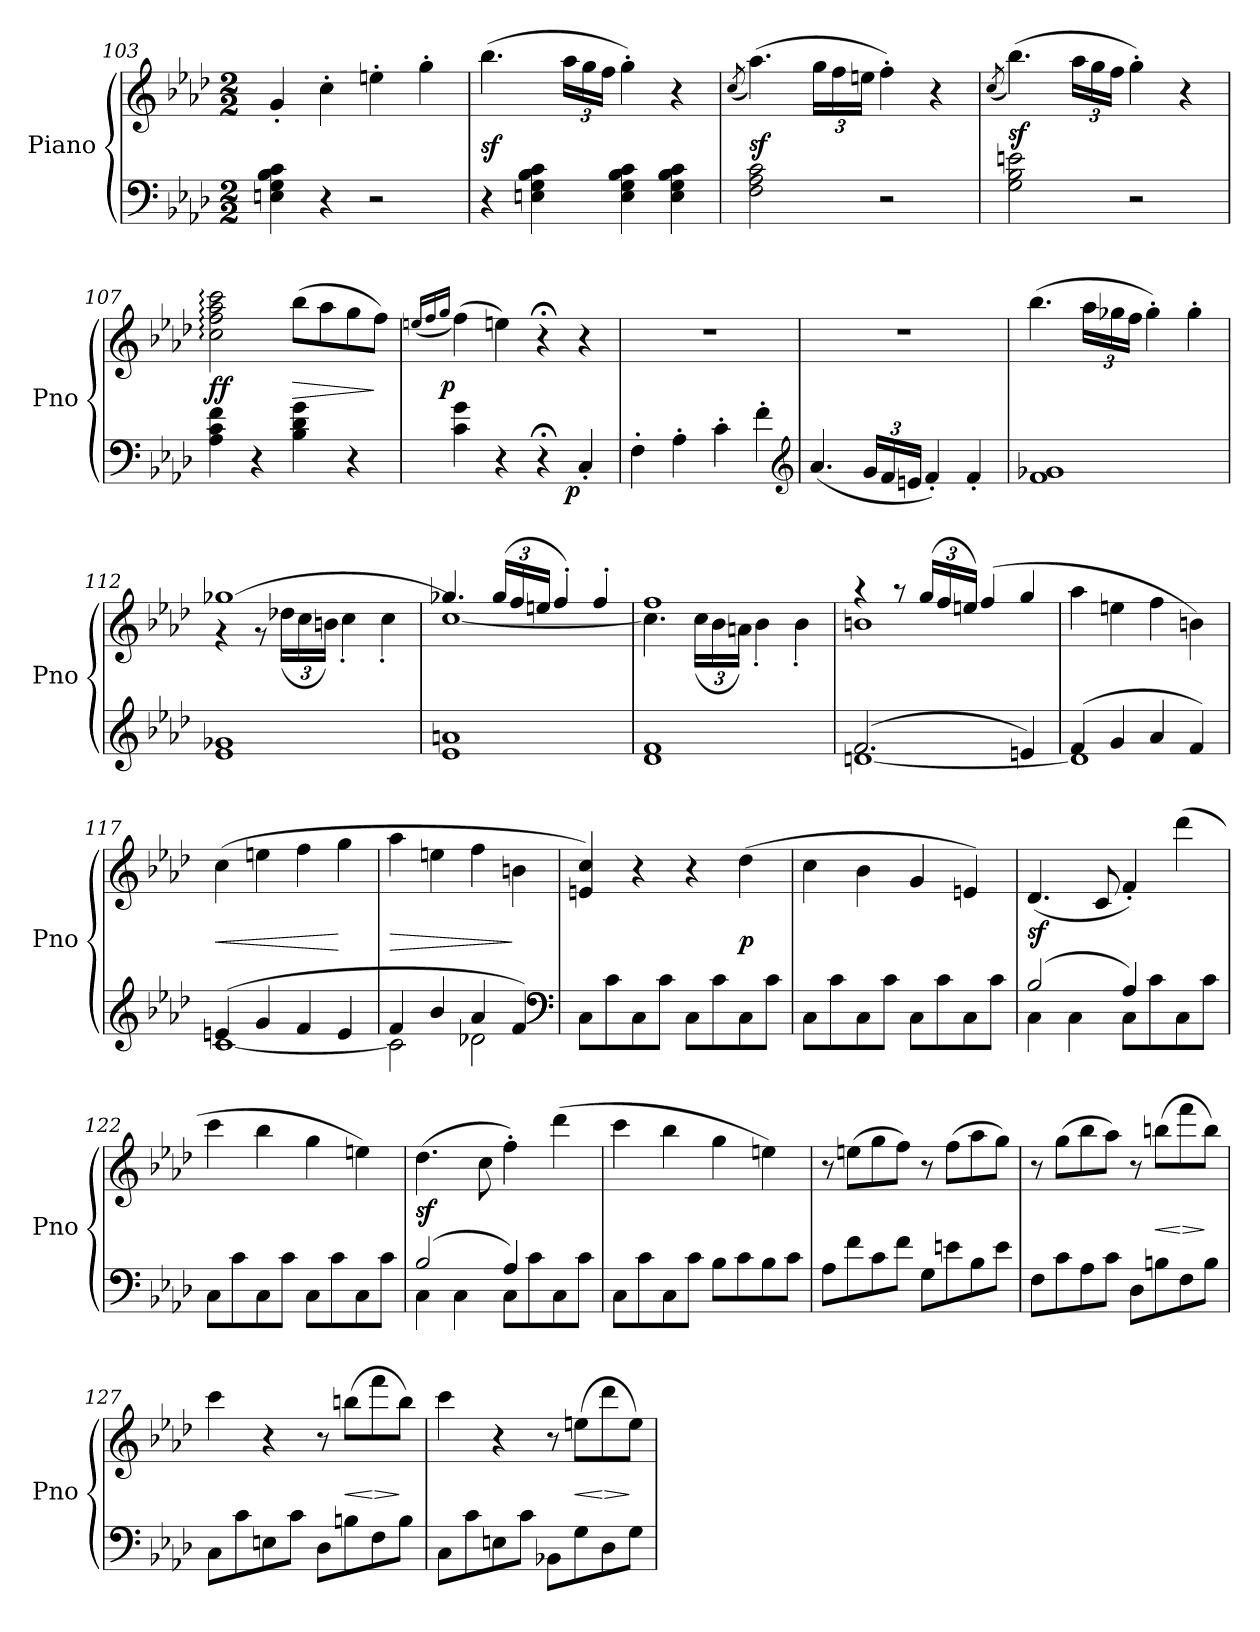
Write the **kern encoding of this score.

**kern	**kern	**dynam
*part1	*part1	*part1
*staff2	*staff1	*staff1/2
*I"Piano	*	*
*I'Pno	*	*
*clefF4	*clefG2	*
*k[b-e-a-d-]	*k[b-e-a-d-]	*
*f:	*f:	*
*M2/2	*M2/2	*
=103	=103	=103
4En 4G 4B- 4c	4g'	.
4r	4cc'	.
2r	4een'	.
.	4gg'	.
=104	=104	=104
4r	(4.bb-	sf
4En 4G 4B- 4c	.	.
.	24aa-LL	.
.	24gg	.
.	24ffJJ	.
4E 4G 4B- 4c	4gg')	.
4E 4G 4B- 4c	4r	.
=105	=105	=105
.	(<8qcc	.
2F 2A- 2c	(4.aa-)	sf
.	24ggLL	.
.	24ff	.
.	24eenJJ	.
2r	4ff')	.
.	4r	.
=106	=106	=106
.	(<8qcc	.
2G 2B- 2en	(4.bb-)	sf
.	24aa-LL	.
.	24gg	.
.	24ffJJ	.
2r	4gg')	.
.	4r	.
=107	=107	=107
4A- 4c 4f	2cc: 2ff: 2aa-: 2ccc:	ff
4r	.	.
4B- 4d- 4g	(8bb-L	>
.	8aa-	.
4r	8gg	.
.	8ffJ)	]
=108	=108	=108
.	(<16qeenLL	.
.	16qff	.
.	16qggJJ	.
!	!	!LO:DY:rj
4c 4g	(4ff)	p
4r	4een)	.
4r;<	4r;<	.
!	!	!LO:DY:b=2:rj
4C'	4r	p
=109	=109	=109
4F'	1r	.
4A-'	.	.
4c'	.	.
4f'	.	.
*clefG2	*	*
=110	=110	=110
(4.a-	1r	.
24gLL	.	.
24f	.	.
24enJJ	.	.
4f')	.	.
4f'	.	.
=111	=111	=111
1f 1g-X	(4.bb-	.
.	24aa-LL	.
.	24gg-X	.
.	24ffJJ	.
.	4gg-')	.
.	4gg-'	.
=112	=112	=112
*	*^	*
1e- 1g-X	[1gg-X	4rg	.
.	.	8rg	.
.	.	(24dd-XLL	.
.	.	24cc	.
.	.	24bnJJ)	.
.	.	4cc'>	.
.	.	4cc'>	.
=113	=113	=113	=113
1e- 1an	4.gg-X]	[1cc	.
.	(24gg-LL	.	.
.	24ff	.	.
.	24eenJJ	.	.
.	4ff'<)	.	.
.	4ff'<	.	.
=114	=114	=114	=114
1d- 1f	1ff	4.cc]	.
.	.	(24ccLL	.
.	.	24b-	.
.	.	24anJJ)	.
.	.	4b-'>	.
.	.	4b-'>	.
=115	=115	=115	=115
*^	*	*	*
(2.f	[1dn	4raa	1bn	.
.	.	8raa	.	.
.	.	(24ggLL	.	.
.	.	24ff	.	.
.	.	24eenJJ)	.	.
.	.	(4ff	.	.
4en)	.	4gg	.	.
*	*	*v	*v	*
=116	=116	=116	=116
(4f	1dn]	4aa-	.
4g	.	4een	.
4a-	.	4ff	.
4f)	.	4bn)	.
=117	=117	=117	=117
(4en	[1c	(>4cc	<
4g	.	4een	.
4f	.	4ff	.
4e	.	4gg	[
=118	=118	=118	=118
4f	2c]	4aa-	>
4b-	.	4een	.
4a-	2d-X	4ff	.
4f)	.	4bn	]
*v	*v	*	*
*clefF4	*	*
=119	=119	=119
8CL	4en 4cc)	.
8c	.	.
8C	4r	.
8cJ	.	.
8CL	4r	.
8c	.	.
8C	(>4dd-	p
8cJ	.	.
=120	=120	=120
8CL	4cc	.
8c	.	.
8C	4b-	.
8cJ	.	.
8CL	4g	.
8c	.	.
8C	4en)	.
8cJ	.	.
=121	=121	=121
*^	*	*
(2B-	4C	(4.d-	sf
.	4C	.	.
.	.	8c	.
4A-)	8CL	4f')	.
.	8c	.	.
4ryy	8C	(4ddd-	.
.	8cJ	.	.
*v	*v	*	*
=122	=122	=122
8CL	4ccc	.
8c	.	.
8C	4bb-	.
8cJ	.	.
8CL	4gg	.
8c	.	.
8C	4een)	.
8cJ	.	.
=123	=123	=123
*^	*	*
(2B-	4C	(4.dd-	sf
.	4C	.	.
.	.	8cc	.
4A-)	8CL	4ff')	.
.	8c	.	.
4ryy	8C	(4ddd-	.
.	8cJ	.	.
*v	*v	*	*
=124	=124	=124
8CL	4ccc	.
8c	.	.
8C	4bb-	.
8cJ	.	.
8B-L	4gg	.
8c	.	.
8B-	4een)	.
8cJ	.	.
=125	=125	=125
8A-L	8r	.
8f	(8eenL	.
8c	8gg	.
8fJ	8ffJ)	.
8GL	8r	.
8en	(8ffL	.
8B-	8aa-	.
8eJ	8ggJ)	.
=126	=126	=126
8FL	8r	.
8c	(8ggL	.
8A-	8bb-	.
8cJ	8aa-J)	.
8D-L	8r	.
8Bn	(8bbnL	<
8F	8fff	[ >
8BJ	8bbJ)	]
=127	=127	=127
8CL	4ccc	.
8c	.	.
8En	4r	.
8cJ	.	.
8D-L	8r	.
8Bn	(8bbnL	<
8F	8fff	[ >
8BJ	8bbJ)	]
=128	=128	=128
8CL	4ccc	.
8c	.	.
8En	4r	.
8cJ	.	.
8BB-XL	8r	.
8G	(8eenL	<
8D-	8ddd-	[ >
8GJ	8eeJ)	]
=	=	=
*-	*-	*-
